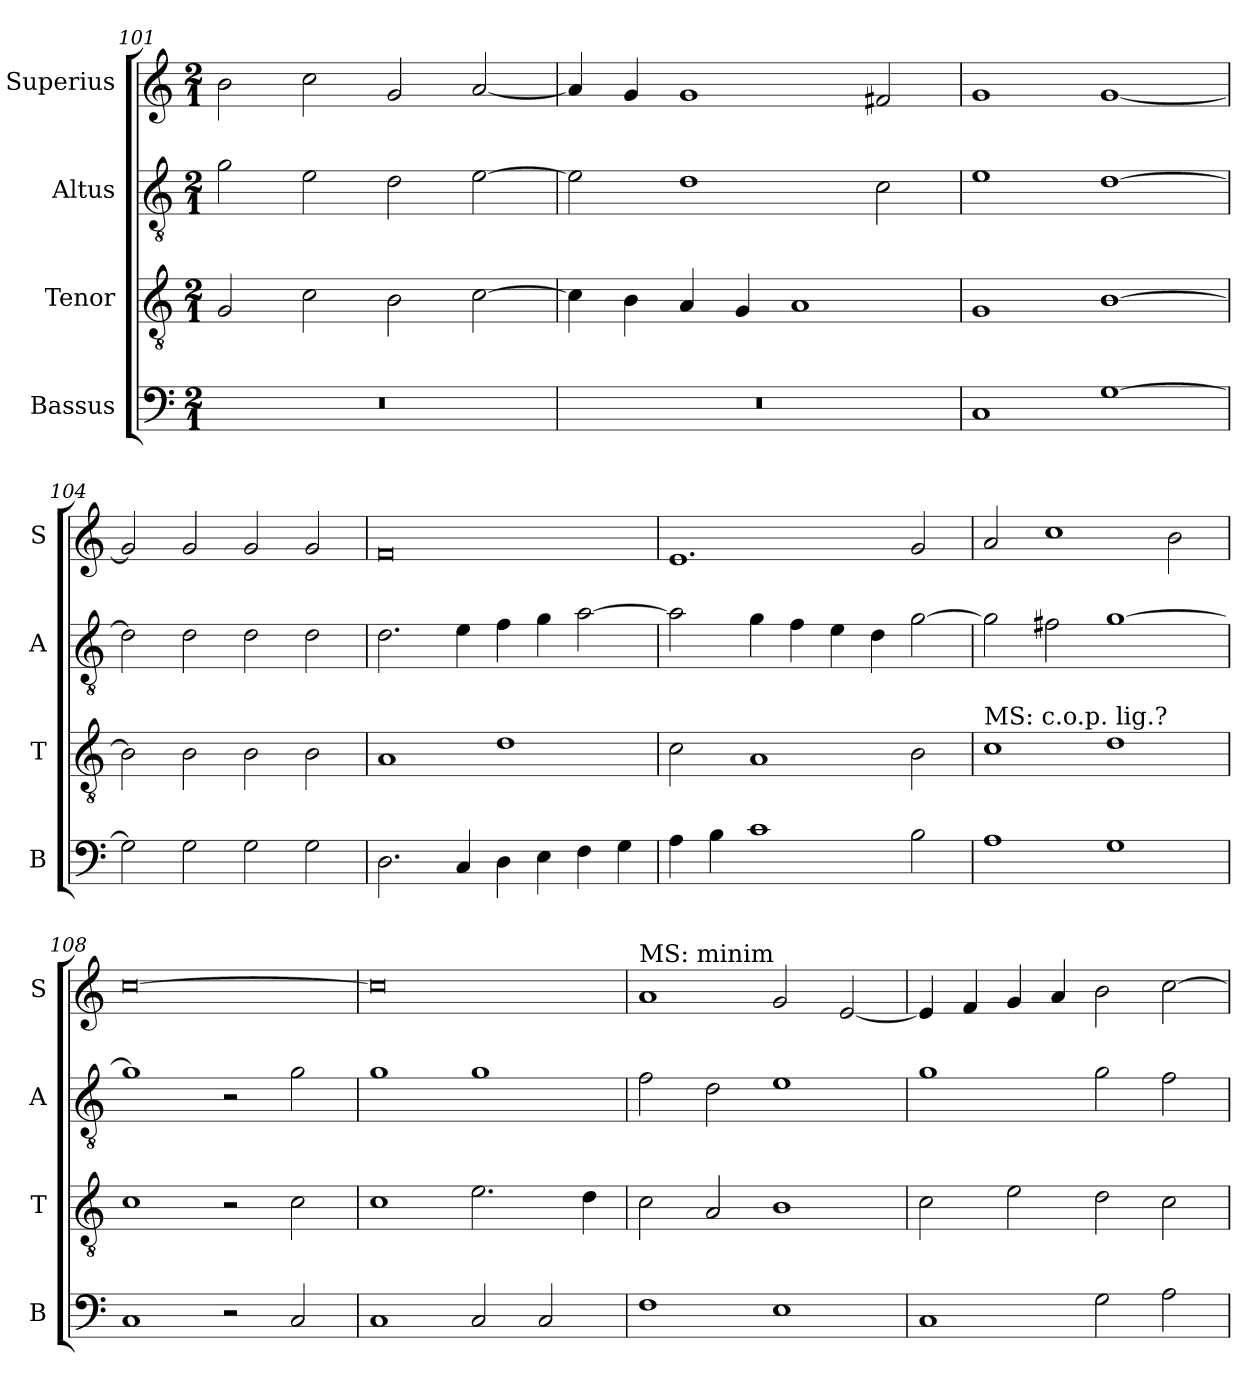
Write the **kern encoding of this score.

**kern	**kern	**kern	**kern
*part4	*part3	*part2	*part1
*staff4	*staff3	*staff2	*staff1
*I"Bassus	*I"Tenor	*I"Altus	*I"Superius
*I'B	*I'T	*I'A	*I'S
*clefF4	*clefGv2	*clefGv2	*clefG2
*k[]	*k[]	*k[]	*k[]
*M2/1	*M2/1	*M2/1	*M2/1
=101	=101	=101	=101
0r	2G	2g	2b
.	2c	2e	2cc
.	2B	2d	2g
.	[2c	[2e	[2a
=102	=102	=102	=102
0r	4c]	2e]	4a]
.	4B	.	4g
.	4A	1d	1g
.	4G	.	.
.	1A	.	.
.	.	2c	2f#X
=103	=103	=103	=103
1C	1G	1e	1g
[1G	[1B	[1d	[1g
=104	=104	=104	=104
2G]	2B]	2d]	2g]
2G	2B	2d	2g
2G	2B	2d	2g
2G	2B	2d	2g
=105	=105	=105	=105
2.D	1A	2.d	0f
4C	.	4e	.
4D	1d	4f	.
4E	.	4g	.
4F	.	[2a	.
4G	.	.	.
=106	=106	=106	=106
4A	2c	2a]	1.e
4B	.	.	.
1c	1A	4g	.
.	.	4f	.
.	.	4e	.
.	.	4d	.
2B	2B	[2g	2g
=107	=107	=107	=107
!	!LO:TX:a:t=MS&colon; c.o.p. lig.?	!	!
1A	1c	2g]	2a
.	.	2f#X	1cc
1G	1d	[1g	.
.	.	.	2b
=108	=108	=108	=108
1C	1c	1g]	[0cc
2r	2r	2r	.
2C	2c	2g	.
=109	=109	=109	=109
1C	1c	1g	0cc]
2C	2.e	1g	.
2C	.	.	.
.	4d	.	.
=110	=110	=110	=110
!	!	!	!LO:TX:a:t=MS&colon; minim
1F	2c	2f	1a
.	2A	2d	.
1E	1B	1e	2g
.	.	.	[2e
=111	=111	=111	=111
1C	2c	1g	4e]
.	.	.	4f
.	2e	.	4g
.	.	.	4a
2G	2d	2g	2b
2A	2c	2f	[2cc
=	=	=	=
*-	*-	*-	*-
